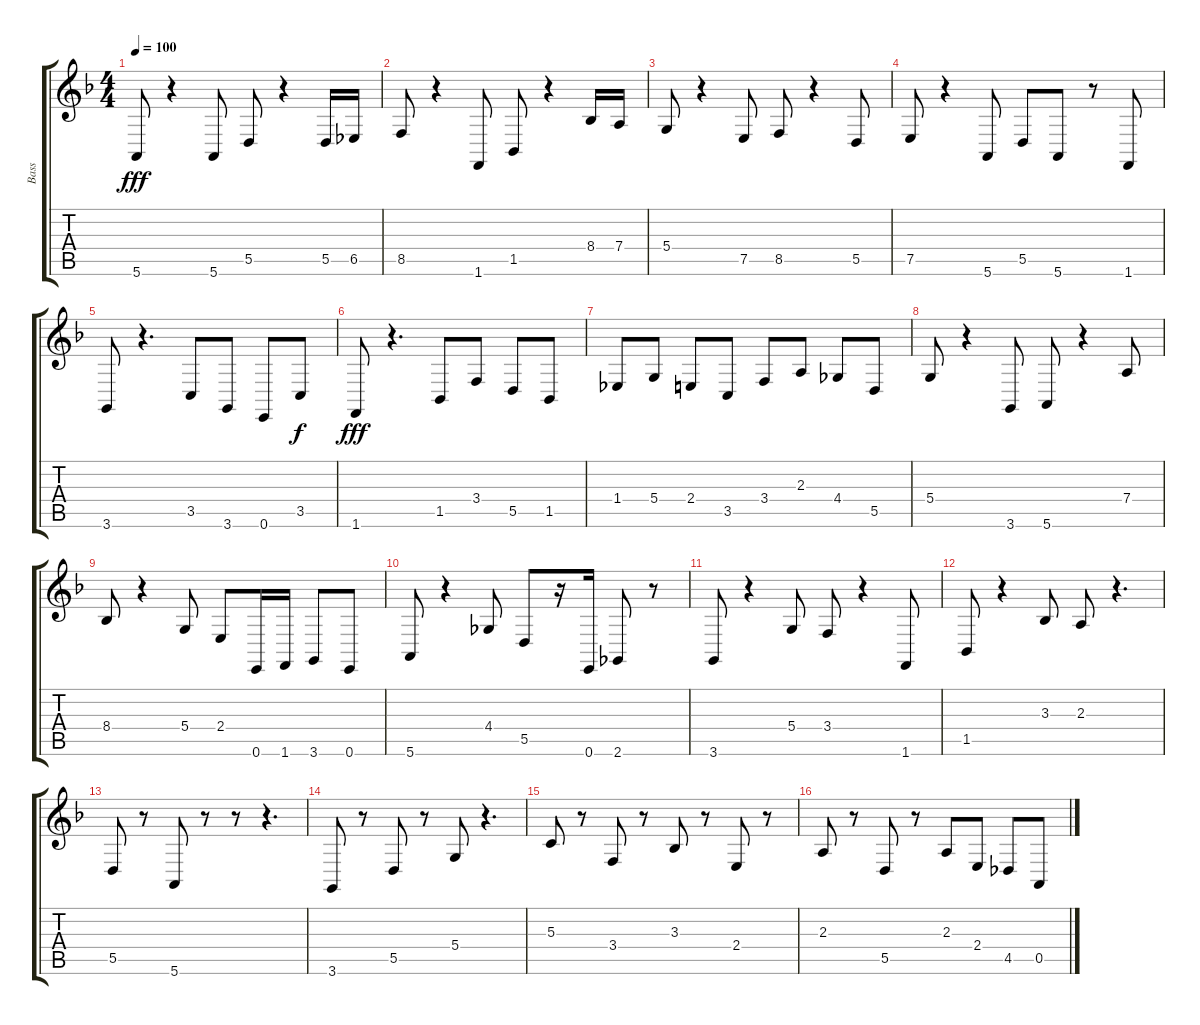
\track ("Bass" "Bass") {instrument harpsichord}
\staff {score tabs}
\tuning (E4 B3 G3 D3 A2 E2) {hide}
\ts (4 4)
\tempo 100
\clef g2
\ks dminor
5.6.8{dy fff} r.4 5.6.8 5.5.8 r.4 5.5.16 6.5.16 |
8.5.8 r.4 1.6.8 1.5.8 r.4 8.4.16 7.4.16 |
5.4.8 r.4 7.5.8 8.5.8 r.4 5.5.8 |
7.5.8 r.4 5.6.8 5.5.8 5.6.8 r.8 1.6.8 |
3.6.8 r.4{d} 3.5.8 3.6.8 0.6.8 3.5.8{dy f} |
1.6.8{dy fff} r.4{d} 1.5.8 3.4.8 5.5.8 1.5.8 |
1.4.8 5.4.8 2.4.8 3.5.8 3.4.8 2.3.8 4.4.8 5.5.8 |
5.4.8 r.4 3.6.8 5.6.8 r.4 7.4.8 |
8.4.8 r.4 5.4.8 2.4.8 0.6.16 1.6.16 3.6.8 0.6.8 |
5.6.8 r.4 4.4.8 5.5.8 r.16 0.6.16 2.6.8 r.8 |
3.6.8 r.4 5.4.8 3.4.8 r.4 1.6.8 |
1.5.8 r.4 3.3.8 2.3.8 r.4{d} |
5.5.8 r.8 5.6.8 r.8 r.8 r.4{d} |
3.6.8 r.8 5.5.8 r.8 5.4.8 r.4{d} |
5.3.8 r.8 3.4.8 r.8 3.3.8 r.8 2.4.8 r.8 |
2.3.8 r.8 5.5.8 r.8 2.3.8 2.4.8 4.5.8 0.5.8
